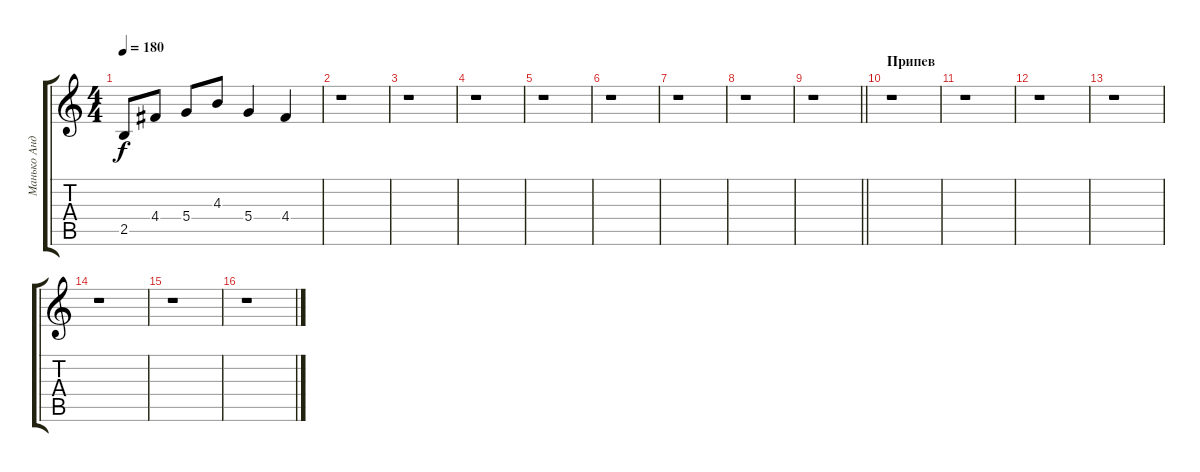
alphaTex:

\track ("Манько Андрей" "Манько Анд") {instrument electricguitarclean}
\staff {score tabs}
\tuning (E4 B3 G3 D3 A2 E2) {hide}
\ts (4 4)
\tempo 180
\clef g2
\ks c
2.5{t}.8{dy f} 4.4.8 5.4.8 4.3.8 5.4.4 4.4.4 |
r.1 |
r.1 |
r.1 |
r.1 |
r.1 |
r.1 |
r.1 |
\barLineRight lightlight
r.1 |
\section ("" "Припев")
r.1 |
r.1 |
r.1 |
r.1 |
r.1 |
r.1 |
r.1
